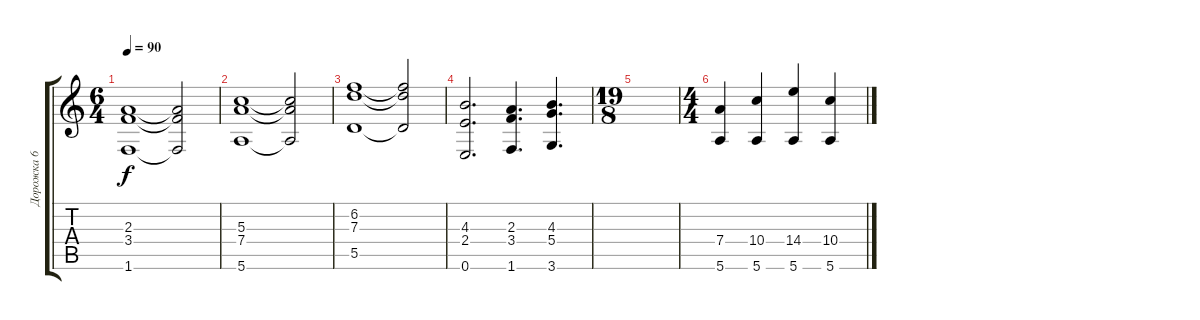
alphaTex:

\track ("Дорожка 6" "Дорожка 6") {instrument contrabass}
\staff {score tabs}
\tuning (E4 B3 G3 D3 A2 E2) {hide}
\ts (6 4)
\tempo 90
\clef g2
\ks c
(2.3 3.4 1.6).1{dy f volume 11} (2.3{t} 3.4{t} 1.6{t}).2 |
(5.3 7.4 5.6).1 (5.3{t} 7.4{t} 5.6{t}).2 |
(6.2 7.3 5.5).1 (6.2{t} 7.3{t} 5.5{t}).2 |
(4.3 2.4 0.6).2{d} (2.3 3.4 1.6).4{d} (4.3 5.4 3.6).4{d} |
\ts (19 8)
|
\ts (4 4)
(7.4 5.6).4{volume 13} (10.4 5.6).4 (14.4 5.6).4 (10.4 5.6).4
